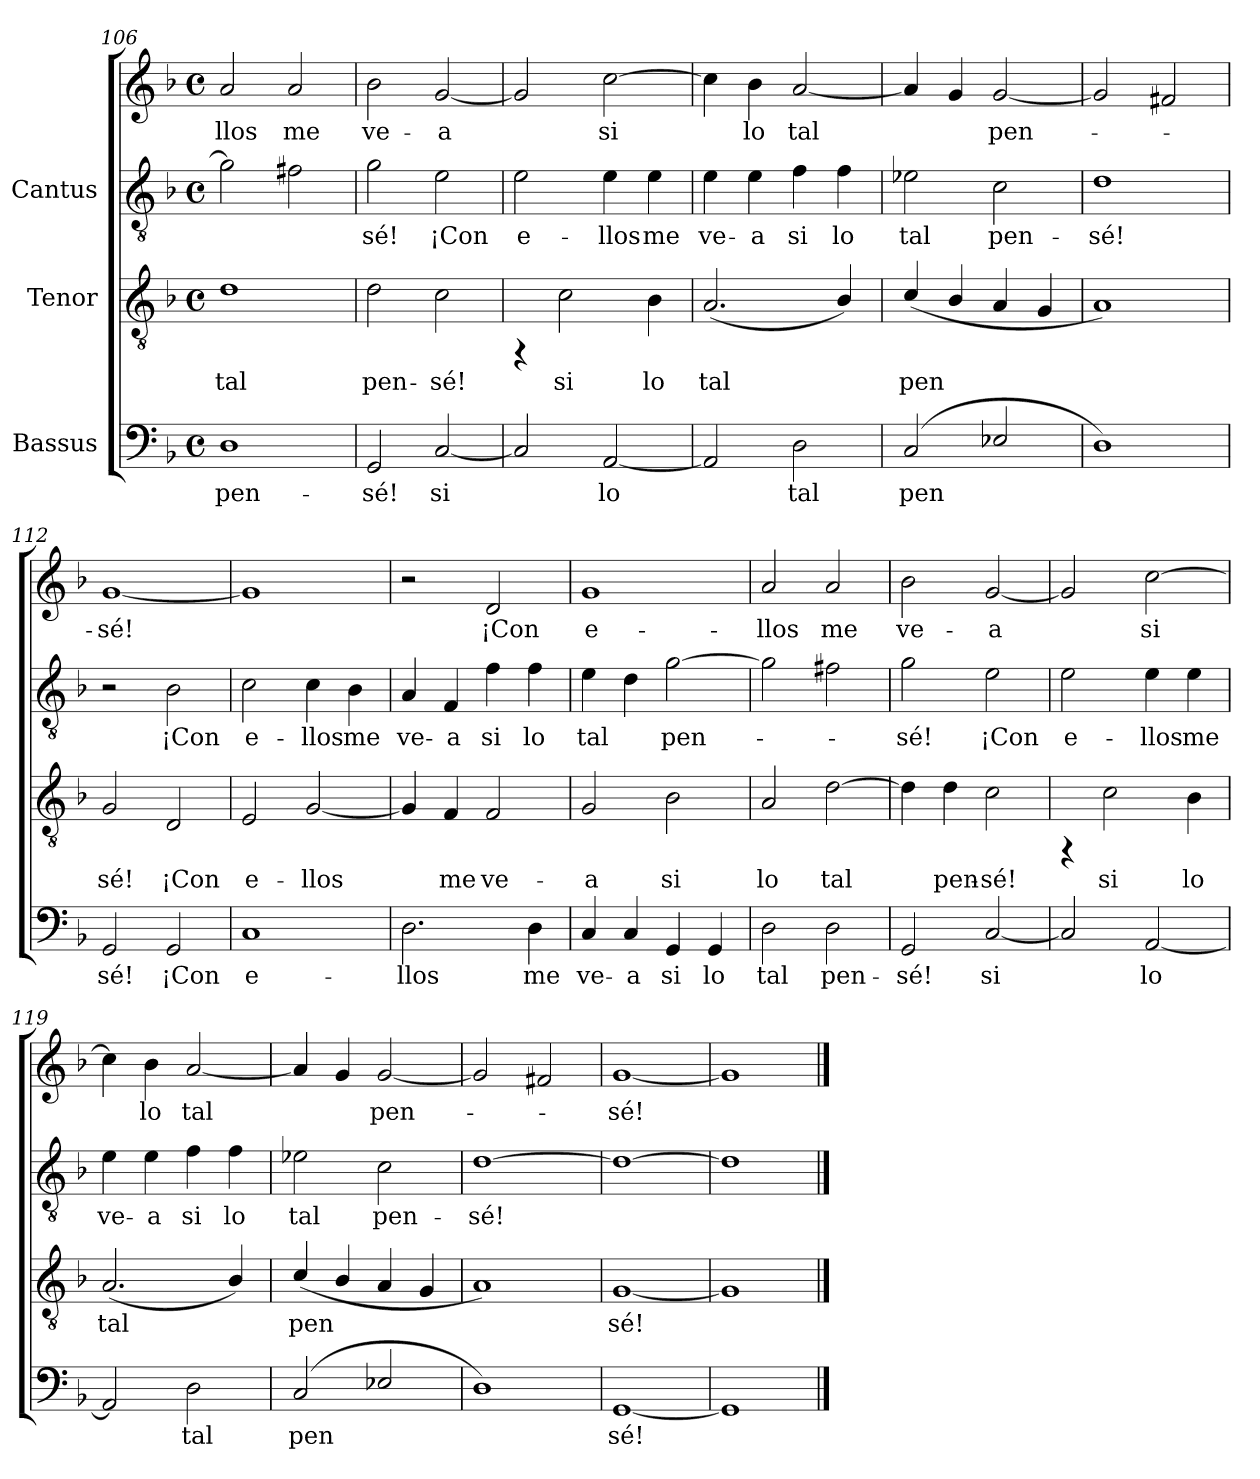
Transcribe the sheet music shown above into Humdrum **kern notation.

**kern	**text	**kern	**text	**kern	**text	**kern	**text
*part3	*part3	*part2	*part2	*part1	*part1	*part1	*part1
*staff4	*staff4	*staff3	*staff3	*staff2	*staff2	*staff1	*staff1
*I"Bassus	*	*I"Tenor	*	*I"Cantus	*	*	*
*clefF4	*	*clefGv2	*	*clefGv2	*	*clefG2	*
*k[b-]	*	*k[b-]	*	*k[b-]	*	*k[b-]	*
*F:	*	*F:	*	*F:	*	*F:	*
*M4/4	*	*M4/4	*	*M4/4	*	*M4/4	*
*met(c)	*	*met(c)	*	*met(c)	*	*met(c)	*
=106	=106	=106	=106	=106	=106	=106	=106
!	!LO:LY:b:cj	!	!LO:LY:b:cj	!	!	!	!LO:LY:b:cj
1D	pen-	1d	tal	2g\]	.	2a/	-llos
!	!	!	!	!	!	!	!LO:LY:b:cj
.	.	.	.	2f#X\	.	2a/	me
=107	=107	=107	=107	=107	=107	=107	=107
!	!LO:LY:b:cj	!	!LO:LY:b:cj	!	!LO:LY:b:cj	!	!LO:LY:b:cj
2GG/	-sé!	2d\	pen-	2g\	sé!	2b-\	ve-
!	!LO:LY:b:cj	!	!LO:LY:b:cj	!	!LO:LY:b:cj	!	!LO:LY:b:cj
[<2C/	si	2c\	-sé!	2e\	¡Con	[<2g/	-a
!!LO:LB:g=z
=108	=108	=108	=108	=108	=108	=108	=108
!	!LO:LY:b:cj	!	!	!	!LO:LY:b:cj	!	!LO:LY:b:cj
2C/]	.	4rFF	.	2e\	e-	2g/]	.
!	!	!	!LO:LY:b:cj	!	!	!	!
.	.	2c\	si	.	.	.	.
!	!LO:LY:b:cj	!	!	!	!LO:LY:b:cj	!	!LO:LY:b:cj
[<2AA/	lo	.	.	4e\	-llos	[>2cc\	si
!	!	!	!LO:LY:b:cj	!	!LO:LY:b:cj	!	!
.	.	4B-\	lo	4e\	me	.	.
=109	=109	=109	=109	=109	=109	=109	=109
!	!LO:LY:b:cj	!	!LO:LY:b:cj	!	!LO:LY:b:cj	!	!LO:LY:b:cj
2AA/]	.	(<2.A/	tal	4e\	ve-	4cc\]	.
!	!	!	!	!	!LO:LY:b:cj	!	!LO:LY:b:cj
.	.	.	.	4e\	-a	4b-\	lo
!	!LO:LY:b:cj	!	!	!	!LO:LY:b:cj	!	!LO:LY:b:cj
2D\	tal	.	.	4f\	si	[<2a/	tal
!	!	!	!LO:LY:b:cj	!	!LO:LY:b:cj	!	!
.	.	4B-/)	.	4f\	lo	.	.
=110	=110	=110	=110	=110	=110	=110	=110
!	!LO:LY:b:cj	!	!LO:LY:b:cj	!	!LO:LY:b:cj	!	!LO:LY:b:cj
(<2C/	pen-	(<4c/	pen-	2e-X\	-tal	4a/]	.
!	!	!	!LO:LY:b:cj	!	!	!	!LO:LY:b:cj
.	.	4B-/	--	.	.	4g/	.
!	!LO:LY:b:cj	!	!LO:LY:b:cj	!	!LO:LY:b:cj	!	!LO:LY:b:cj
2E-X/	--	4A/	--	2c\	pen-	[<2g/	pen-
!	!	!	!LO:LY:b:cj	!	!	!	!
.	.	4G/	--	.	.	.	.
=111	=111	=111	=111	=111	=111	=111	=111
!	!	!	!	!	!LO:LY:b:cj	!	!
1D)	.	1A)	.	1d	-sé!	2g/]	.
.	.	.	.	.	.	2f#X/	.
=112	=112	=112	=112	=112	=112	=112	=112
!	!LO:LY:b:cj	!	!LO:LY:b:cj	!	!	!	!LO:LY:b:cj
2GG/	-sé!	2G/	-sé!	2r	.	[<1g	sé!
!	!LO:LY:b:cj	!	!LO:LY:b:cj	!	!LO:LY:b:cj	!	!
2GG/	¡Con	2D/	¡Con	2B-\	¡Con	.	.
=113	=113	=113	=113	=113	=113	=113	=113
!	!LO:LY:b:cj	!	!LO:LY:b:cj	!	!LO:LY:b:cj	!	!
1C	e-	2E/	e-	2c\	e-	1g]	.
!	!	!	!LO:LY:b:cj	!	!LO:LY:b:cj	!	!
.	.	[<2G/	-llos	4c\	-llos	.	.
!	!	!	!	!	!LO:LY:b:cj	!	!
.	.	.	.	4B-\	me	.	.
!!LO:PB:g=z
=114	=114	=114	=114	=114	=114	=114	=114
!	!LO:LY:b:cj	!	!LO:LY:b:cj	!	!LO:LY:b:cj	!	!
2.D\	-llos	4G/]	.	4A/	ve-	2r	.
!	!	!	!LO:LY:b:cj	!	!LO:LY:b:cj	!	!
.	.	4F/	me	4F/	-a	.	.
!	!	!	!LO:LY:b:cj	!	!LO:LY:b:cj	!	!LO:LY:b:cj
.	.	2F/	ve-	4f\	si	2d/	¡Con
!	!LO:LY:b:cj	!	!	!	!LO:LY:b:cj	!	!
4D\	me	.	.	4f\	lo	.	.
=115	=115	=115	=115	=115	=115	=115	=115
!	!LO:LY:b:cj	!	!LO:LY:b:cj	!	!LO:LY:b:cj	!	!LO:LY:b:cj
4C/	ve-	2G/	-a	4e\	-tal	1g	e-
!	!LO:LY:b:cj	!	!	!	!LO:LY:b:cj	!	!
4C/	-a	.	.	4d\	.	.	.
!	!LO:LY:b:cj	!	!LO:LY:b:cj	!	!LO:LY:b:cj	!	!
4GG/	si	2B-\	si	[>2g\	pen-	.	.
!	!LO:LY:b:cj	!	!	!	!	!	!
4GG/	lo	.	.	.	.	.	.
=116	=116	=116	=116	=116	=116	=116	=116
!	!LO:LY:b:cj	!	!LO:LY:b:cj	!	!	!	!LO:LY:b:cj
2D\	tal	2A/	lo	2g\]	.	2a/	-llos
!	!LO:LY:b:cj	!	!LO:LY:b:cj	!	!	!	!LO:LY:b:cj
2D\	pen-	[>2d\	tal	2f#X\	.	2a/	me
=117	=117	=117	=117	=117	=117	=117	=117
!	!LO:LY:b:cj	!	!LO:LY:b:cj	!	!LO:LY:b:cj	!	!LO:LY:b:cj
2GG/	-sé!	4d\]	.	2g\	sé!	2b-\	ve-
!	!	!	!LO:LY:b:cj	!	!	!	!
.	.	4d\	pen-	.	.	.	.
!	!LO:LY:b:cj	!	!LO:LY:b:cj	!	!LO:LY:b:cj	!	!LO:LY:b:cj
[<2C/	si	2c\	-sé!	2e\	¡Con	[<2g/	-a
=118	=118	=118	=118	=118	=118	=118	=118
!	!LO:LY:b:cj	!	!	!	!LO:LY:b:cj	!	!LO:LY:b:cj
2C/]	.	4rFF	.	2e\	e-	2g/]	.
!	!	!	!LO:LY:b:cj	!	!	!	!
.	.	2c\	si	.	.	.	.
!	!LO:LY:b:cj	!	!	!	!LO:LY:b:cj	!	!LO:LY:b:cj
[<2AA/	lo	.	.	4e\	-llos	[>2cc\	si
!	!	!	!LO:LY:b:cj	!	!LO:LY:b:cj	!	!
.	.	4B-\	lo	4e\	me	.	.
=119	=119	=119	=119	=119	=119	=119	=119
!	!LO:LY:b:cj	!	!LO:LY:b:cj	!	!LO:LY:b:cj	!	!LO:LY:b:cj
2AA/]	.	(<2.A/	tal	4e\	ve-	4cc\]	.
!	!	!	!	!	!LO:LY:b:cj	!	!LO:LY:b:cj
.	.	.	.	4e\	-a	4b-\	lo
!	!LO:LY:b:cj	!	!	!	!LO:LY:b:cj	!	!LO:LY:b:cj
2D\	tal	.	.	4f\	si	[<2a/	tal
!	!	!	!LO:LY:b:cj	!	!LO:LY:b:cj	!	!
.	.	4B-/)	.	4f\	lo	.	.
!!LO:LB:g=z
=120	=120	=120	=120	=120	=120	=120	=120
!	!LO:LY:b:cj	!	!LO:LY:b:cj	!	!LO:LY:b:cj	!	!LO:LY:b:cj
(<2C/	pen-	(<4c/	pen-	2e-X\	-tal	4a/]	.
!	!	!	!LO:LY:b:cj	!	!	!	!LO:LY:b:cj
.	.	4B-/	--	.	.	4g/	.
!	!LO:LY:b:cj	!	!LO:LY:b:cj	!	!LO:LY:b:cj	!	!LO:LY:b:cj
2E-X/	--	4A/	--	2c\	pen-	[<2g/	pen-
!	!	!	!LO:LY:b:cj	!	!	!	!
.	.	4G/	--	.	.	.	.
=121	=121	=121	=121	=121	=121	=121	=121
!	!	!	!	!	!LO:LY:b:cj	!	!
1D)	.	1A)	.	[>1d	-sé!	2g/]	.
.	.	.	.	.	.	2f#X/	.
=122	=122	=122	=122	=122	=122	=122	=122
!	!LO:LY:b:cj	!	!LO:LY:b:cj	!	!	!	!LO:LY:b:cj
[<1GG	-sé!	[<1G	-sé!	1d_>	.	[<1g	sé!
=123	=123	=123	=123	=123	=123	=123	=123
1GG]	.	1G]	.	1d]	.	1g]	.
==	==	==	==	==	==	==	==
*-	*-	*-	*-	*-	*-	*-	*-
